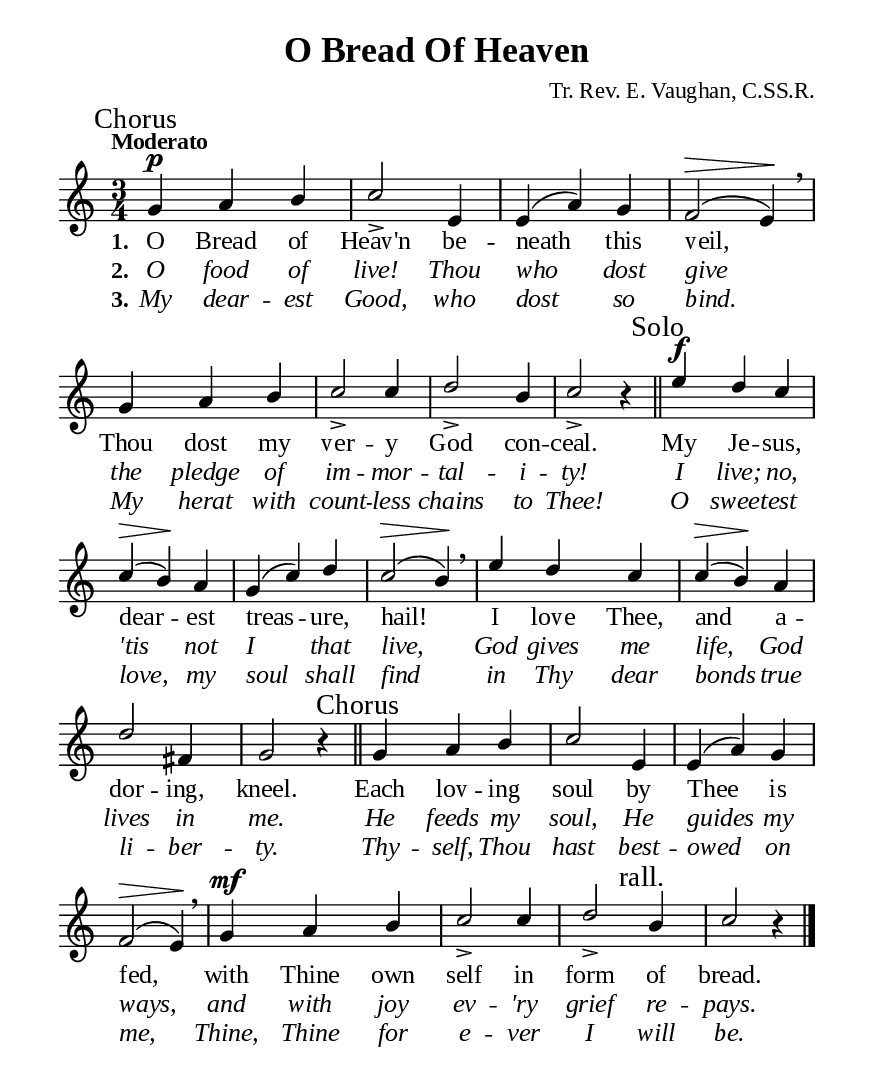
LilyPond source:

\version "2.18.2"

\header {
  title = "O Bread Of Heaven"
  composer = "Tr. Rev. E. Vaughan, C.SS.R."
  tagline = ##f
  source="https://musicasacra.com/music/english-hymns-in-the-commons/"
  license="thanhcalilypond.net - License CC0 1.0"
}

global= {
  \key c \major
  \time 3/4
  \tempo "Moderato"
  \dynamicUp
  \override Score.BarNumber.break-visibility = ##(#f #f #f)
  \override Lyrics.LyricSpace.minimum-distance = #3.0
}

\paper {
  #(set-paper-size "a5")
  top-margin = 10\mm
  bottom-margin = 5\mm
  left-margin = 10\mm
  right-margin = 10\mm
  indent = #0
  #(define fonts
	 (make-pango-font-tree "Liberation Serif"
	 		       "Liberation Serif"
			       "Liberation Serif"
			       (/ 20 20)))
}

printItalic = \with {
  \override LyricText.font-shape = #'italic
}

% Soprano verse music
musicVerseSoprano = \relative c' {
  \mark "Chorus"
  g'4 \p a b |
  c2-> e,4 |
  e (a) g |
  f2 \> (e4) \! \breathe |
  g a b |
  c2-> c4 |
  d2-> b4 |
  c2-> r4 \bar "||"
  \mark "Solo"
                  e \f d c |
  c \> (b) \! a |
  g (c) d |
  c2 \> (b4) \! \breathe |
  e d c |
  c \> (b) \! a |
  d2 fis,4 |
  g2 r4 \bar "||"
  \mark "Chorus"
                  g a b |
  c2 e,4 |
  e (a) g |
  f2 \> (e4) \! \breathe |
  g \mf a b |
  c2-> c4 |
  d2-> \mark "rall." b4 |
  c2 r4 \bar "|."
}

% Verse lyrics
verseOne = \lyricmode {
  \set stanza = #"1."
  O Bread of Heav'n be -- neath this veil, Thou dost my ver -- y God con -- ceal.
  My Je -- sus, dear -- est treas -- ure, hail! I love Thee, and a -- dor -- ing, kneel.
  Each lov -- ing soul by Thee is fed, with Thine own self in form of bread.
}

verseTwo = \lyricmode {
  \set stanza = #"2."
  O food of live! Thou who dost give the pledge of im -- mor -- tal -- i -- ty!
  I live; no, 'tis not I that live, God gives me life, God lives in me.
  He feeds my soul, He guides my ways, and with joy ev -- 'ry grief re -- pays.
}

verseThree = \lyricmode {
  \set stanza = #"3."
  My dear -- est Good, who dost so bind. My herat with count -- less chains to Thee!
  O sweet -- est love, my soul shall find in Thy dear bonds true li -- ber -- ty.
  Thy -- self, Thou hast best -- owed on me, Thine, Thine for e -- ver I will be.
}

% Layout
\score {
    \new ChoirStaff <<
      \new Staff <<
        \clef "treble"
        \new Voice = "sopranos" { \global \stemUp \slurUp \musicVerseSoprano }
      >>
      \new Lyrics \lyricsto sopranos \verseOne
      \new Lyrics \printItalic \lyricsto sopranos \verseTwo
      \new Lyrics \printItalic \lyricsto sopranos \verseThree
    >>
}
